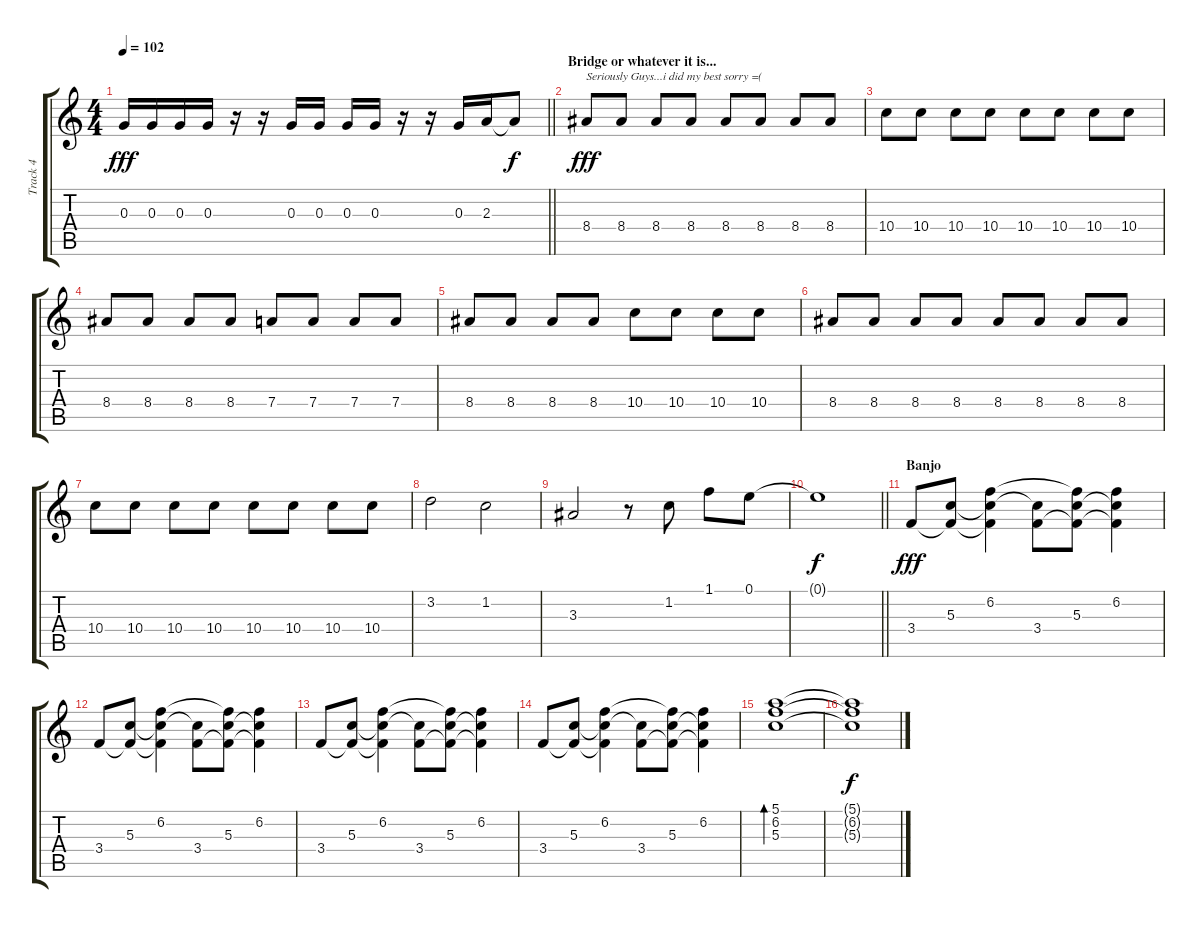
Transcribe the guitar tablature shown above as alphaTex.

\track ("Track 4" "Track 4") {instrument distortionguitar}
\staff {score tabs}
\tuning (E4 B3 G3 D3 A2 E2) {hide}
\ts (4 4)
\tempo 102
\clef g2
\barLineRight lightlight
\ks c
0.3.16{dy fff} 0.3.16 0.3.16 0.3.16 r.16 r.16 0.3.16 0.3.16 0.3.16 0.3.16 r.16 r.16 0.3.16 2.3.16 2.3{t}.8{dy f} |
\section ("" "Bridge or whatever it is...")
8.4.8{txt "Seriously Guys...i did my best sorry =(" dy fff} 8.4.8 8.4.8 8.4.8 8.4.8 8.4.8 8.4.8 8.4.8 |
10.4.8 10.4.8 10.4.8 10.4.8 10.4.8 10.4.8 10.4.8 10.4.8 |
8.4.8 8.4.8 8.4.8 8.4.8 7.4.8 7.4.8 7.4.8 7.4.8 |
8.4.8 8.4.8 8.4.8 8.4.8 10.4.8 10.4.8 10.4.8 10.4.8 |
8.4.8 8.4.8 8.4.8 8.4.8 8.4.8 8.4.8 8.4.8 8.4.8 |
10.4.8 10.4.8 10.4.8 10.4.8 10.4.8 10.4.8 10.4.8 10.4.8 |
3.2.2 1.2.2 |
3.3.2 r.8 1.2.8{volume 7 instrument acousticguitarsteel} 1.1.8 0.1.8 |
\barLineRight lightlight
0.1{t}.1{dy f} |
\section ("" "Banjo")
3.4.8{dy fff} (5.3 3.4{t}).8 (6.2 5.3{t} 3.4{t}).4 (5.3{t} 3.4).8 (6.2{t} 5.3 3.4{t}).8 (6.2 5.3{t} 3.4{t}).4 |
3.4.8 (5.3 3.4{t}).8 (6.2 5.3{t} 3.4{t}).4 (5.3{t} 3.4).8 (6.2{t} 5.3 3.4{t}).8 (6.2 5.3{t} 3.4{t}).4 |
3.4.8 (5.3 3.4{t}).8 (6.2 5.3{t} 3.4{t}).4 (5.3{t} 3.4).8 (6.2{t} 5.3 3.4{t}).8 (6.2 5.3{t} 3.4{t}).4 |
3.4.8 (5.3 3.4{t}).8 (6.2 5.3{t} 3.4{t}).4 (5.3{t} 3.4).8 (6.2{t} 5.3 3.4{t}).8 (6.2 5.3{t} 3.4{t}).4 |
(5.1 6.2 5.3).1{bd 240} |
(5.1{t} 6.2{t} 5.3{t}).1{dy f}
